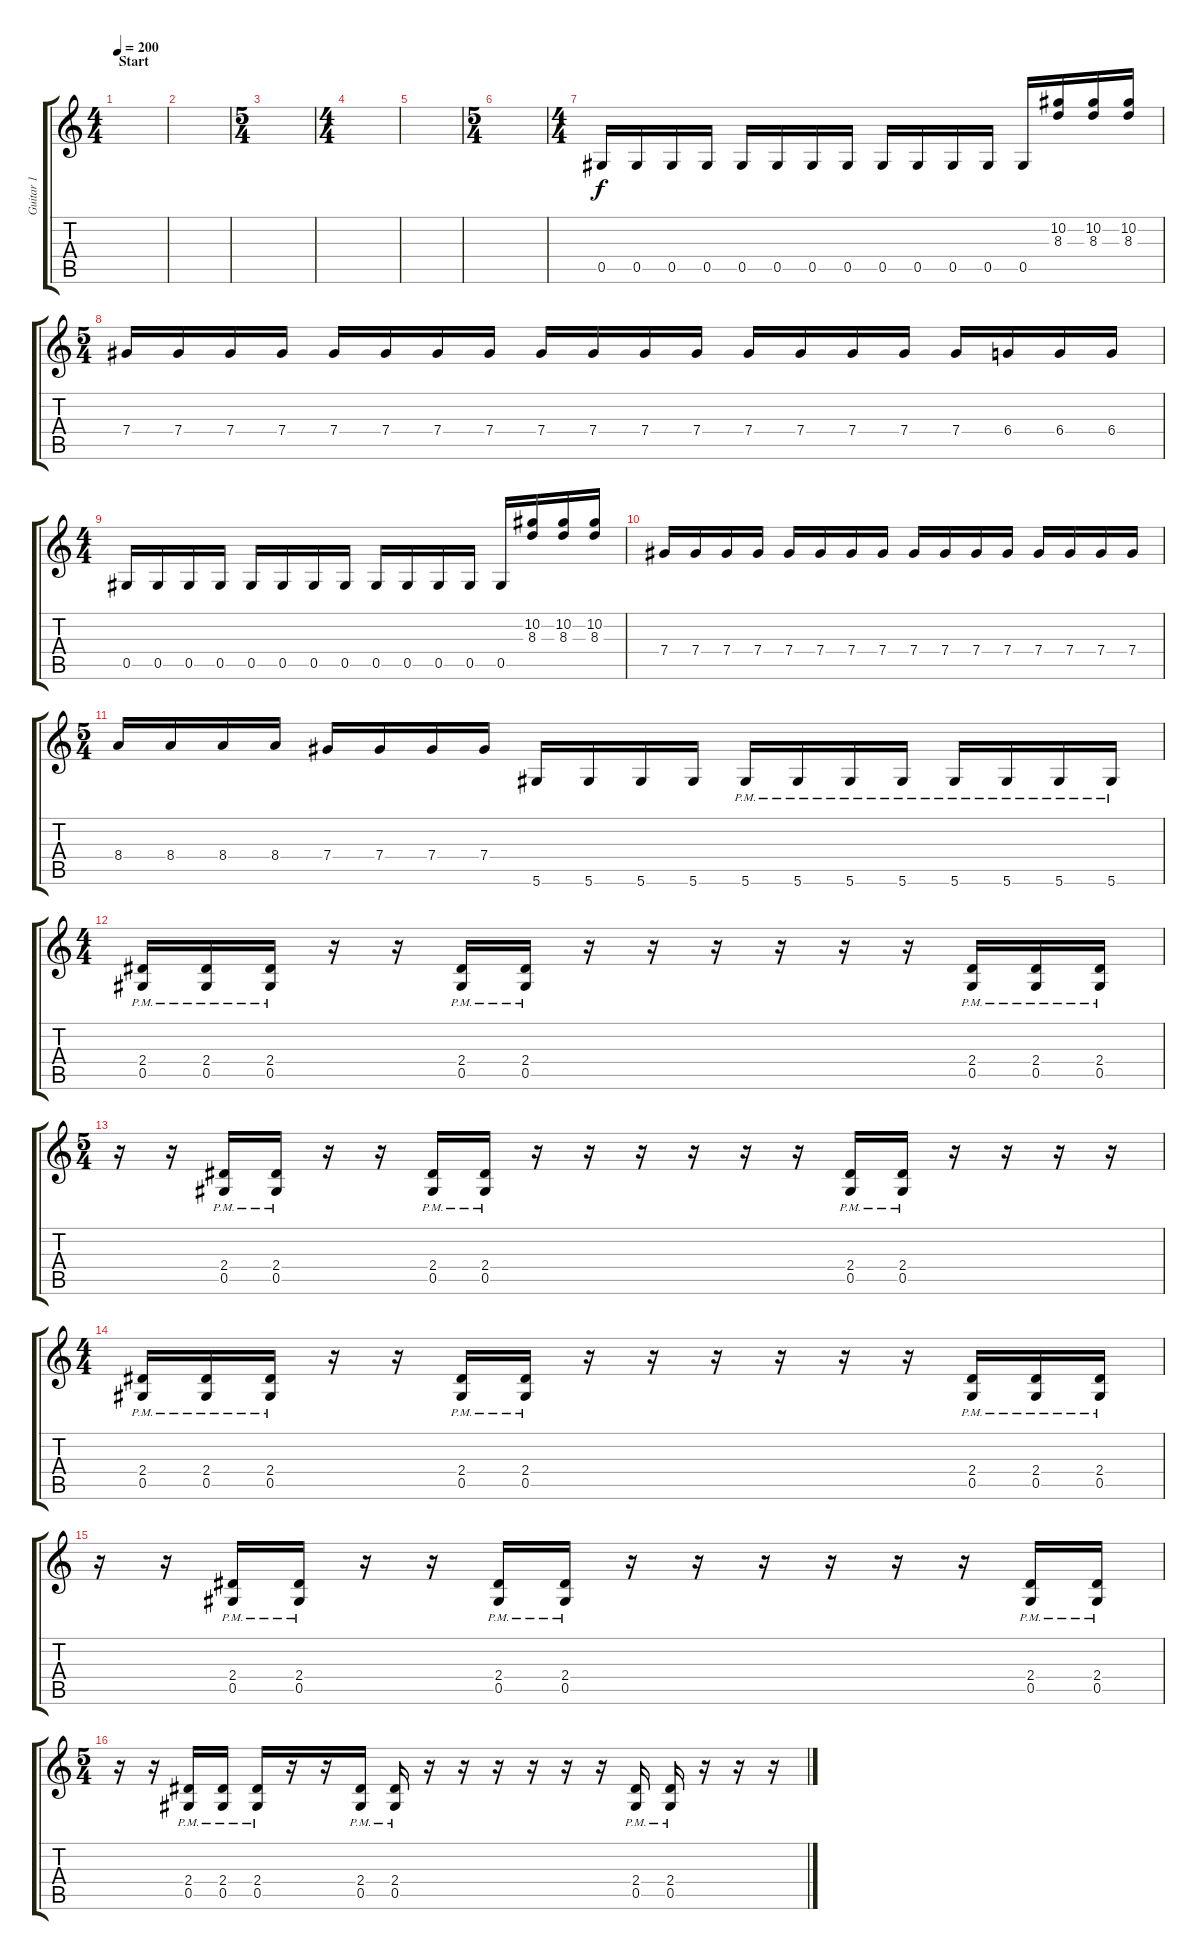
\track ("Guitar 1" "Guitar 1") {instrument distortionguitar}
\staff {score tabs}
\tuning (Eb4 Bb3 Gb3 Db3 Ab2 Eb2) {hide}
\ts (4 4)
\section ("" "Start")
\tempo 200
\clef g2
\ks c
|
|
\ts (5 4)
|
\ts (4 4)
|
|
\ts (5 4)
|
\ts (4 4)
0.5.16 0.5.16 0.5.16 0.5.16 0.5.16 0.5.16 0.5.16 0.5.16 0.5.16 0.5.16 0.5.16 0.5.16 0.5.16 (10.2 8.3).16 (10.2 8.3).16 (10.2 8.3).16 |
\ts (5 4)
7.4.16 7.4.16 7.4.16 7.4.16 7.4.16 7.4.16 7.4.16 7.4.16 7.4.16 7.4.16 7.4.16 7.4.16 7.4.16 7.4.16 7.4.16 7.4.16 7.4.16 6.4.16 6.4.16 6.4.16 |
\ts (4 4)
0.5.16 0.5.16 0.5.16 0.5.16 0.5.16 0.5.16 0.5.16 0.5.16 0.5.16 0.5.16 0.5.16 0.5.16 0.5.16 (10.2 8.3).16 (10.2 8.3).16 (10.2 8.3).16 |
7.4.16 7.4.16 7.4.16 7.4.16 7.4.16 7.4.16 7.4.16 7.4.16 7.4.16 7.4.16 7.4.16 7.4.16 7.4.16 7.4.16 7.4.16 7.4.16 |
\ts (5 4)
8.4.16 8.4.16 8.4.16 8.4.16 7.4.16 7.4.16 7.4.16 7.4.16 5.6.16 5.6.16 5.6.16 5.6.16 5.6{pm}.16 5.6{pm}.16 5.6{pm}.16 5.6{pm}.16 5.6{pm}.16 5.6{pm}.16 5.6{pm}.16 5.6{pm}.16 |
\ts (4 4)
(2.4 0.5{pm}).16 (2.4 0.5{pm}).16 (2.4 0.5{pm}).16 r.16 r.16 (2.4 0.5{pm}).16 (2.4 0.5{pm}).16 r.16 r.16 r.16 r.16 r.16 r.16 (2.4 0.5{pm}).16 (2.4 0.5{pm}).16 (2.4 0.5{pm}).16 |
\ts (5 4)
r.16 r.16 (2.4{pm} 0.5{pm}).16 (2.4{pm} 0.5{pm}).16 r.16 r.16 (2.4{pm} 0.5{pm}).16 (2.4{pm} 0.5{pm}).16 r.16 r.16 r.16 r.16 r.16 r.16 (2.4{pm} 0.5{pm}).16 (2.4{pm} 0.5{pm}).16 r.16 r.16 r.16 r.16 |
\ts (4 4)
(2.4{pm} 0.5{pm}).16 (2.4{pm} 0.5{pm}).16 (2.4{pm} 0.5{pm}).16 r.16 r.16 (2.4{pm} 0.5{pm}).16 (2.4{pm} 0.5{pm}).16 r.16 r.16 r.16 r.16 r.16 r.16 (2.4{pm} 0.5{pm}).16 (2.4{pm} 0.5{pm}).16 (2.4{pm} 0.5{pm}).16 |
r.16 r.16 (2.4{pm} 0.5{pm}).16 (2.4{pm} 0.5{pm}).16 r.16 r.16 (2.4{pm} 0.5{pm}).16 (2.4{pm} 0.5{pm}).16 r.16 r.16 r.16 r.16 r.16 r.16 (2.4{pm} 0.5{pm}).16 (2.4{pm} 0.5{pm}).16 |
\ts (5 4)
r.16 r.16 (2.4{pm} 0.5{pm}).16 (2.4{pm} 0.5{pm}).16 (2.4{pm} 0.5{pm}).16 r.16 r.16 (2.4{pm} 0.5{pm}).16 (2.4{pm} 0.5{pm}).16 r.16 r.16 r.16 r.16 r.16 r.16 (2.4{pm} 0.5{pm}).16 (2.4{pm} 0.5{pm}).16 r.16 r.16 r.16
